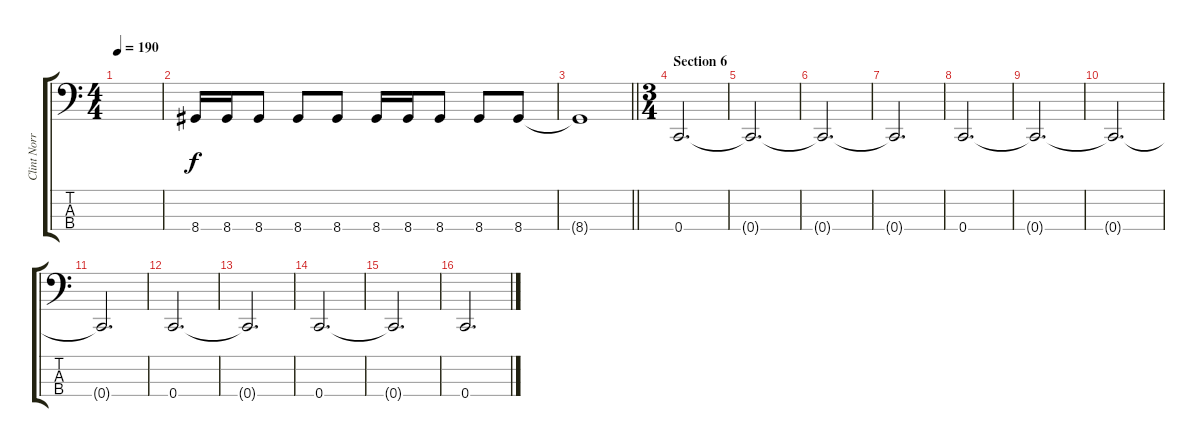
\track ("Clint Norris" "Clint Norr") {instrument electricbasspick}
\staff {score tabs}
\tuning (F2 C2 G1 C1) {hide}
\ts (4 4)
\tempo 190
\clef f4
\ks c
|
8.4.16 8.4.16 8.4.8 8.4.8 8.4.8 8.4.16 8.4.16 8.4.8 8.4.8 8.4.8 |
\barLineRight lightlight
8.4{t}.1 |
\ts (3 4)
\section ("" "Section 6")
0.4.2{d} |
0.4{t}.2{d} |
0.4{t}.2{d} |
0.4{t}.2{d} |
0.4.2{d} |
0.4{t}.2{d} |
0.4{t}.2{d} |
0.4{t}.2{d} |
0.4.2{d} |
0.4{t}.2{d} |
0.4.2{d} |
0.4{t}.2{d} |
0.4.2{d}
